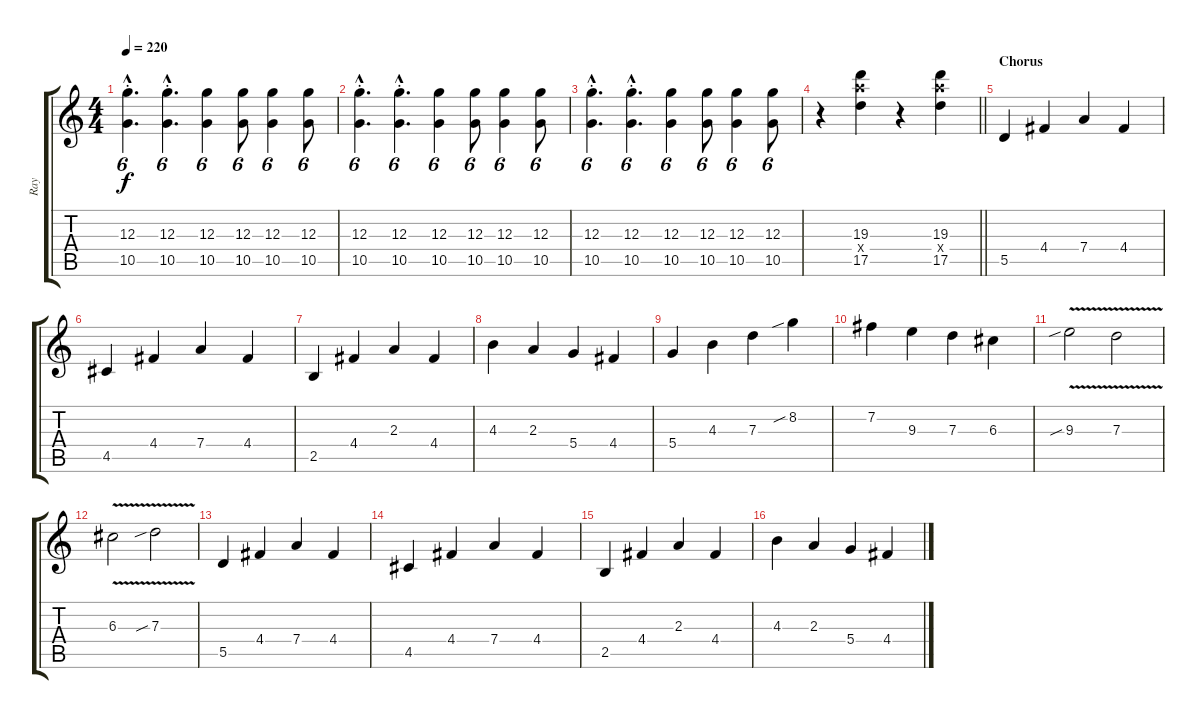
\track ("Ray" "Ray") {instrument distortionguitar}
\staff {score tabs}
\tuning (E4 B3 G3 D3 A2 E2) {hide}
\ts (4 4)
\tempo 220
\clef g2
\ks c
(12.3{hac st} 10.5{hac st}).4{d tu (6 4) dy f} (12.3{hac st} 10.5{hac st}).4{d tu (6 4)} (12.3 10.5).4{tu (6 4)} (12.3 10.5).8{tu (6 4)} (12.3 10.5).4{tu (6 4)} (12.3 10.5).8{tu (6 4)} |
(12.3{hac st} 10.5{hac st}).4{d tu (6 4)} (12.3{hac st} 10.5{hac st}).4{d tu (6 4)} (12.3 10.5).4{tu (6 4)} (12.3 10.5).8{tu (6 4)} (12.3 10.5).4{tu (6 4)} (12.3 10.5).8{tu (6 4)} |
(12.3{hac st} 10.5{hac st}).4{d tu (6 4)} (12.3{hac st} 10.5{hac st}).4{d tu (6 4)} (12.3 10.5).4{tu (6 4)} (12.3 10.5).8{tu (6 4)} (12.3 10.5).4{tu (6 4)} (12.3 10.5).8{tu (6 4)} |
\barLineRight lightlight
r.4 (19.3 19.4{x} 17.5).4 r.4 (19.3 19.4{x} 17.5).4 |
\section ("" "Chorus")
5.5.4 4.4.4 7.4.4 4.4.4 |
4.5.4 4.4.4 7.4.4 4.4.4 |
2.5.4 4.4.4 2.3.4 4.4.4 |
4.3.4 2.3.4 5.4.4 4.4.4 |
5.4.4 4.3.4 7.3.4 8.2{sib}.4 |
7.2.4 9.3.4 7.3.4 6.3.4 |
9.3{v sib}.2 7.3{v}.2 |
6.3{v}.2 7.3{v sib}.2 |
5.5.4 4.4.4 7.4.4 4.4.4 |
4.5.4 4.4.4 7.4.4 4.4.4 |
2.5.4 4.4.4 2.3.4 4.4.4 |
4.3.4 2.3.4 5.4.4 4.4.4
